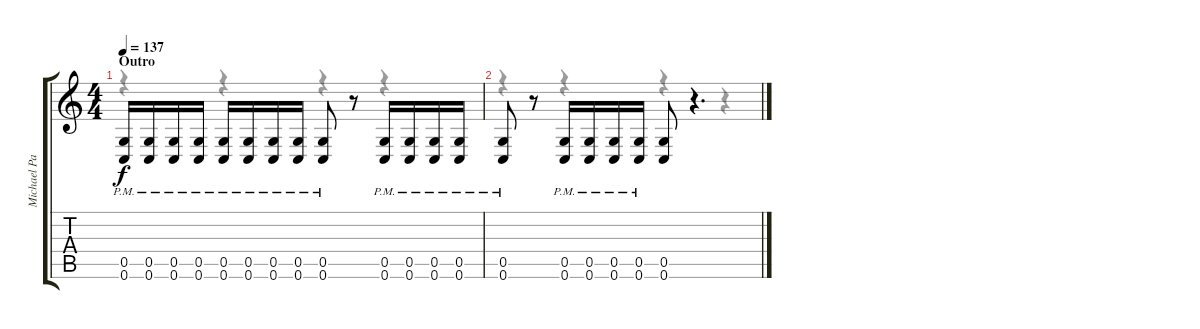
\track ("Michael Padge (Rhythm Guitar) " "Michael Pa") {instrument distortionguitar}
\staff {score tabs}
\tuning (D4 A3 F3 C3 G2 C2) {hide}
\voice
\ts (4 4)
\section ("" "Outro")
\tempo 137
\clef g2
\ks c
(0.5{pm} 0.6{pm}).16{dy f} (0.5{pm} 0.6{pm}).16 (0.5{pm} 0.6{pm}).16 (0.5{pm} 0.6{pm}).16 (0.5{pm} 0.6{pm}).16 (0.5{pm} 0.6{pm}).16 (0.5{pm} 0.6{pm}).16 (0.5{pm} 0.6{pm}).16 (0.5{pm} 0.6{pm}).8 r.8 (0.5{pm} 0.6{pm}).16 (0.5{pm} 0.6{pm}).16 (0.5{pm} 0.6{pm}).16 (0.5{pm} 0.6{pm}).16 |
(0.5{pm} 0.6{pm}).8 r.8 (0.5{pm} 0.6{pm}).16 (0.5{pm} 0.6{pm}).16 (0.5{pm} 0.6{pm}).16 (0.5{pm} 0.6{pm}).16 (0.5 0.6).8 r.4{d}
\voice
\clef g2
\ottava regular
\simile none
\ks c
r.4{dy f} r.4 r.4 r.4 |
r.4 r.4 r.4 r.4
